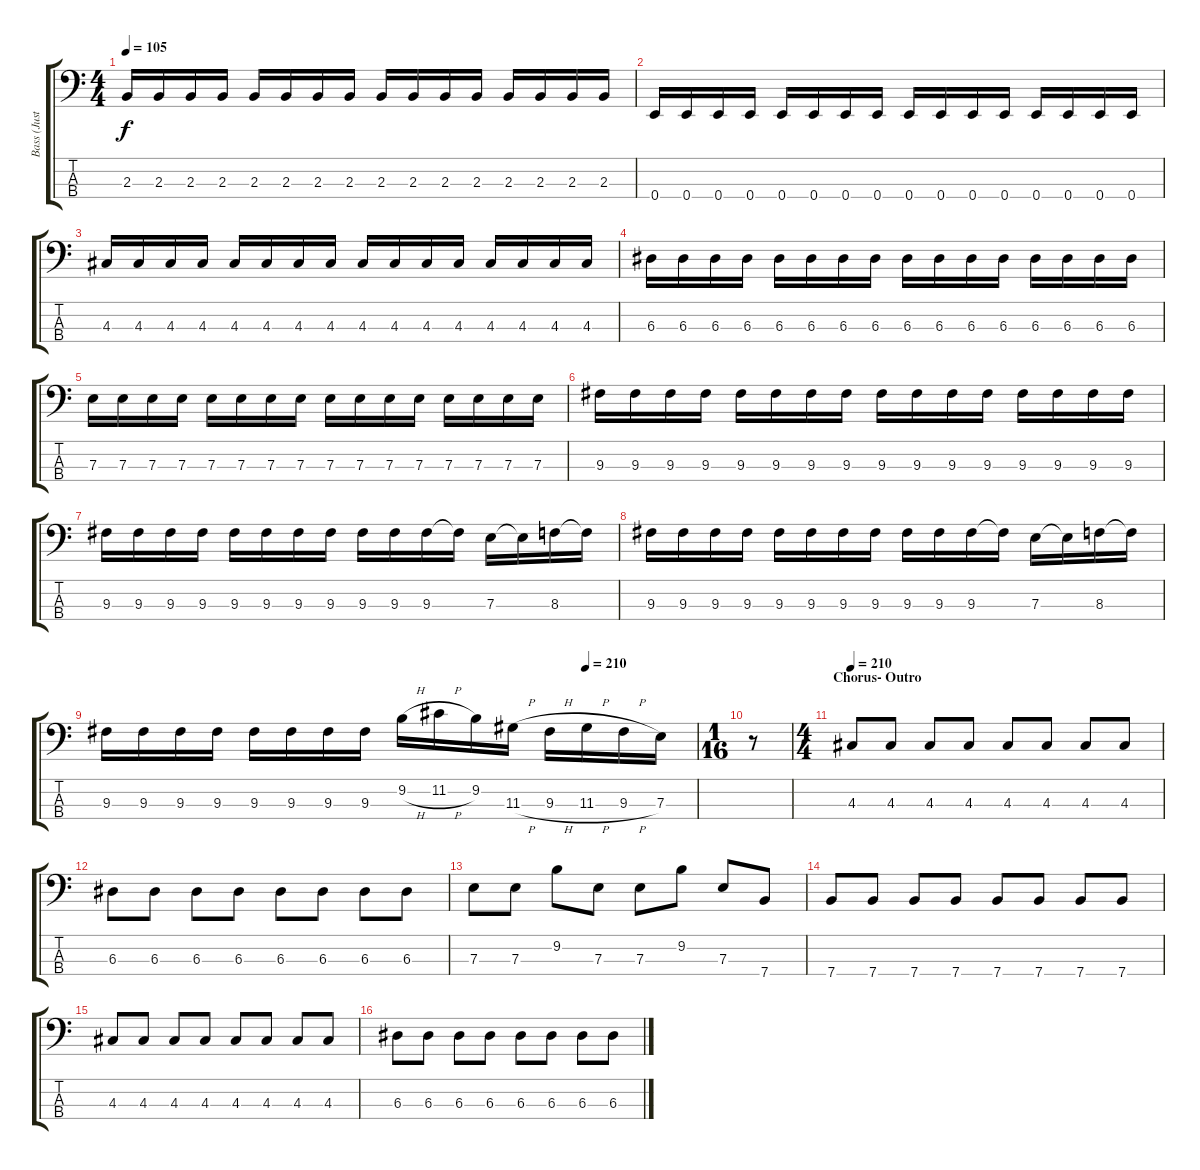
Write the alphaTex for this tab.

\track ("Bass (Justo)" "Bass (Just") {instrument electricbasspick}
\staff {score tabs}
\tuning (G2 D2 A1 E1) {hide}
\ts (4 4)
\tempo 105
\clef f4
\ks c
2.3.16{dy f} 2.3.16 2.3.16 2.3.16 2.3.16 2.3.16 2.3.16 2.3.16 2.3.16 2.3.16 2.3.16 2.3.16 2.3.16 2.3.16 2.3.16 2.3.16 |
0.4.16 0.4.16 0.4.16 0.4.16 0.4.16 0.4.16 0.4.16 0.4.16 0.4.16 0.4.16 0.4.16 0.4.16 0.4.16 0.4.16 0.4.16 0.4.16 |
4.3.16 4.3.16 4.3.16 4.3.16 4.3.16 4.3.16 4.3.16 4.3.16 4.3.16 4.3.16 4.3.16 4.3.16 4.3.16 4.3.16 4.3.16 4.3.16 |
6.3.16 6.3.16 6.3.16 6.3.16 6.3.16 6.3.16 6.3.16 6.3.16 6.3.16 6.3.16 6.3.16 6.3.16 6.3.16 6.3.16 6.3.16 6.3.16 |
7.3.16 7.3.16 7.3.16 7.3.16 7.3.16 7.3.16 7.3.16 7.3.16 7.3.16 7.3.16 7.3.16 7.3.16 7.3.16 7.3.16 7.3.16 7.3.16 |
9.3.16 9.3.16 9.3.16 9.3.16 9.3.16 9.3.16 9.3.16 9.3.16 9.3.16 9.3.16 9.3.16 9.3.16 9.3.16 9.3.16 9.3.16 9.3.16 |
9.3.16 9.3.16 9.3.16 9.3.16 9.3.16 9.3.16 9.3.16 9.3.16 9.3.16 9.3.16 9.3.16 9.3{t}.16 7.3.16 7.3{t}.16 8.3.16 8.3{t}.16 |
9.3.16 9.3.16 9.3.16 9.3.16 9.3.16 9.3.16 9.3.16 9.3.16 9.3.16 9.3.16 9.3.16 9.3{t}.16 7.3.16 7.3{t}.16 8.3.16 8.3{t}.16 |
\tempo (210 0.8125)
9.3.16 9.3.16 9.3.16 9.3.16 9.3.16 9.3.16 9.3.16 9.3.16 9.2{h}.16 11.2{h}.16 9.2.16 11.3{h}.16 9.3{h}.16 11.3{h}.16 9.3{h}.16 7.3.16 |
\ts (1 16)
r.8 |
\ts (4 4)
\section ("" "Chorus- Outro")
\tempo 210
4.3.8 4.3.8 4.3.8 4.3.8 4.3.8 4.3.8 4.3.8 4.3.8 |
6.3.8 6.3.8 6.3.8 6.3.8 6.3.8 6.3.8 6.3.8 6.3.8 |
7.3.8 7.3.8 9.2.8 7.3.8 7.3.8 9.2.8 7.3.8 7.4.8 |
7.4.8 7.4.8 7.4.8 7.4.8 7.4.8 7.4.8 7.4.8 7.4.8 |
4.3.8 4.3.8 4.3.8 4.3.8 4.3.8 4.3.8 4.3.8 4.3.8 |
6.3.8 6.3.8 6.3.8 6.3.8 6.3.8 6.3.8 6.3.8 6.3.8
